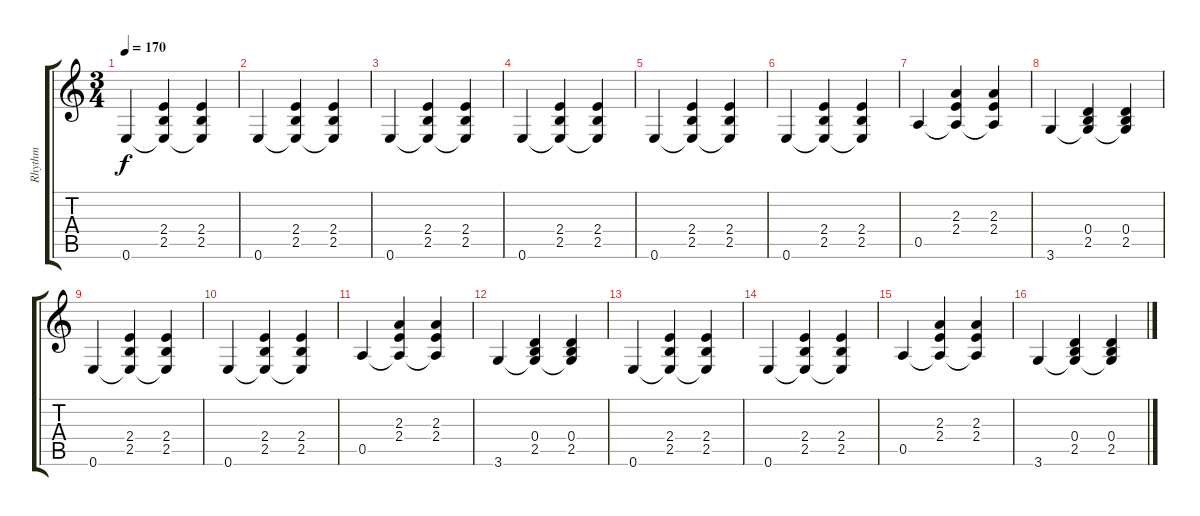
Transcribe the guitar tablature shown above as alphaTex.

\track ("Rhythm" "Rhythm") {instrument distortionguitar}
\staff {score tabs}
\tuning (E4 B3 G3 D3 A2 E2) {hide}
\ts (3 4)
\tempo 170
\clef g2
\ks c
0.6.4{dy f} (2.4 2.5 0.6{t}).4 (2.4 2.5 0.6{t}).4 |
0.6.4 (2.4 2.5 0.6{t}).4 (2.4 2.5 0.6{t}).4 |
0.6.4 (2.4 2.5 0.6{t}).4 (2.4 2.5 0.6{t}).4 |
0.6.4 (2.4 2.5 0.6{t}).4 (2.4 2.5 0.6{t}).4 |
0.6.4 (2.4 2.5 0.6{t}).4 (2.4 2.5 0.6{t}).4 |
0.6.4 (2.4 2.5 0.6{t}).4 (2.4 2.5 0.6{t}).4 |
0.5.4 (2.3 2.4 0.5{t}).4 (2.3 2.4 0.5{t}).4 |
3.6.4 (0.4 2.5 3.6{t}).4 (0.4 2.5 3.6{t}).4 |
0.6.4 (2.4 2.5 0.6{t}).4 (2.4 2.5 0.6{t}).4 |
0.6.4 (2.4 2.5 0.6{t}).4 (2.4 2.5 0.6{t}).4 |
0.5.4 (2.3 2.4 0.5{t}).4 (2.3 2.4 0.5{t}).4 |
3.6.4 (0.4 2.5 3.6{t}).4 (0.4 2.5 3.6{t}).4 |
0.6.4 (2.4 2.5 0.6{t}).4 (2.4 2.5 0.6{t}).4 |
0.6.4 (2.4 2.5 0.6{t}).4 (2.4 2.5 0.6{t}).4 |
0.5.4 (2.3 2.4 0.5{t}).4 (2.3 2.4 0.5{t}).4 |
3.6.4 (0.4 2.5 3.6{t}).4 (0.4 2.5 3.6{t}).4
